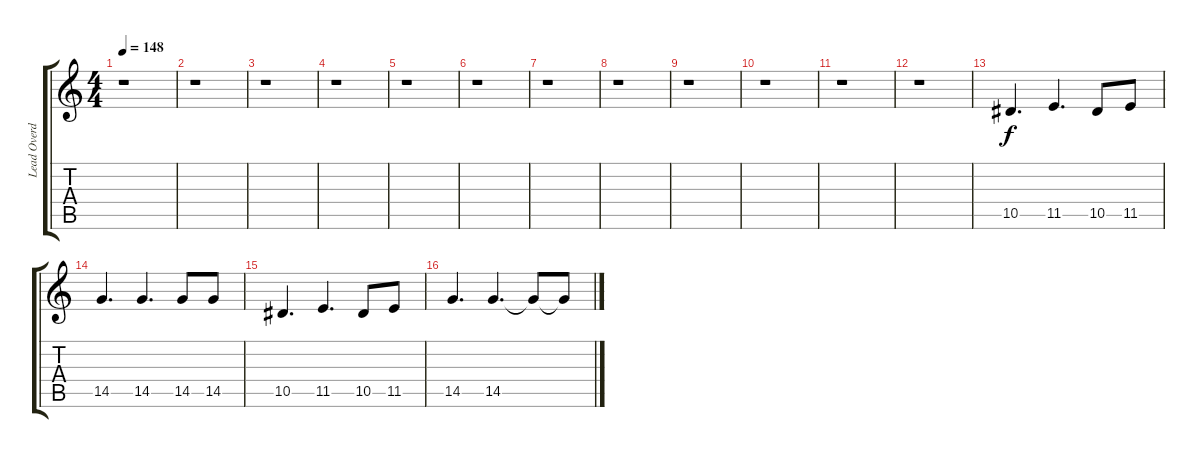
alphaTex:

\track ("Lead Overdub" "Lead Overd") {instrument distortionguitar}
\staff {score tabs}
\tuning (C4 G3 Eb3 Bb2 F2 C2) {hide}
\ts (4 4)
\tempo 148
\clef g2
\ks c
r.1{dy f} |
r.1 |
r.1 |
r.1 |
r.1 |
r.1 |
r.1 |
r.1 |
r.1 |
r.1 |
r.1 |
r.1 |
10.5.4{d} 11.5.4{d} 10.5.8 11.5.8 |
14.5.4{d} 14.5.4{d} 14.5.8 14.5.8 |
10.5.4{d} 11.5.4{d} 10.5.8 11.5.8 |
14.5.4{d} 14.5.4{d} 14.5{t}.8 14.5{t}.8
